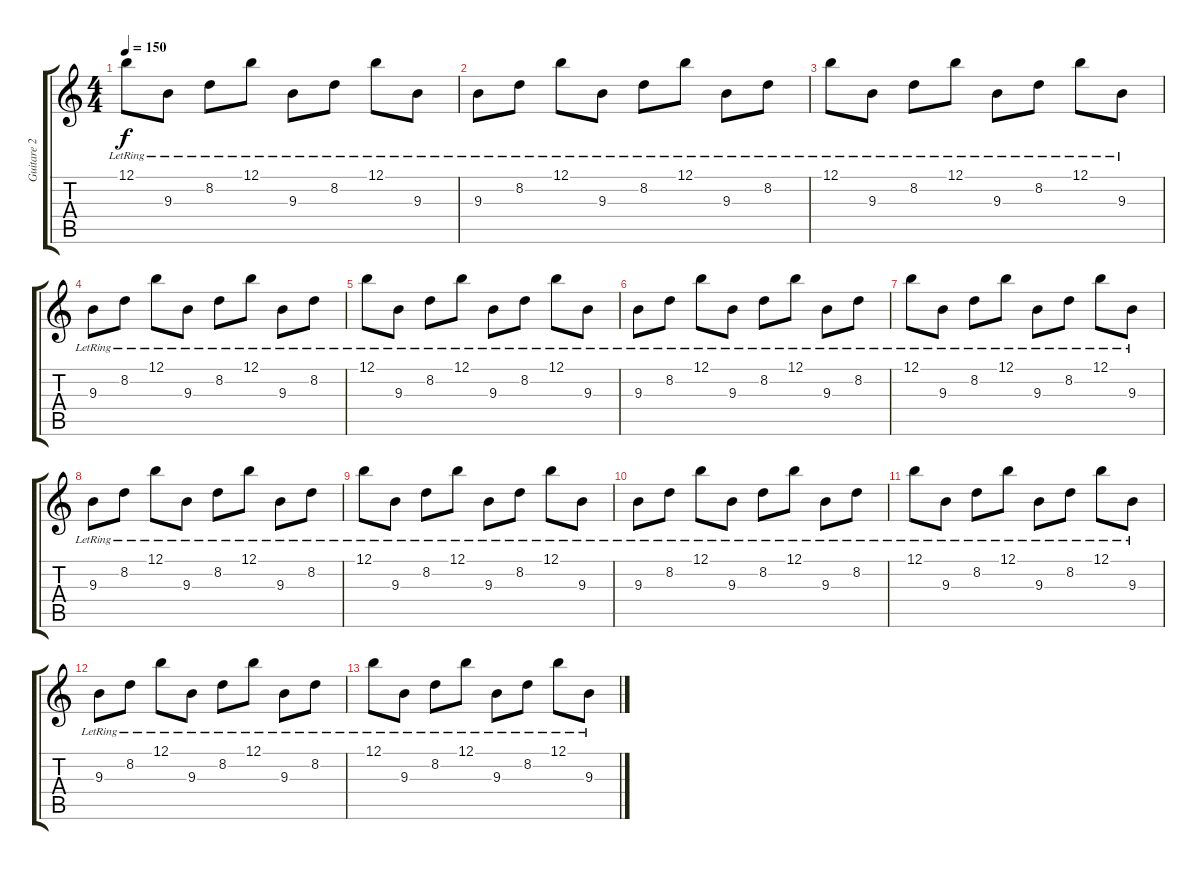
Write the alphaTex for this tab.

\track ("Guitare 2" "Guitare 2") {instrument distortionguitar}
\staff {score tabs}
\tuning (B3 Gb3 D3 A2 E2 B1) {hide}
\ts (4 4)
\tempo 150
\clef g2
\ks c
12.1{lr}.8{dy f} 9.3{lr}.8 8.2{lr}.8 12.1{lr}.8 9.3{lr}.8 8.2{lr}.8 12.1{lr}.8 9.3{lr}.8 |
9.3{lr}.8 8.2{lr}.8 12.1{lr}.8 9.3{lr}.8 8.2{lr}.8 12.1{lr}.8 9.3{lr}.8 8.2{lr}.8 |
12.1{lr}.8 9.3{lr}.8 8.2{lr}.8 12.1{lr}.8 9.3{lr}.8 8.2{lr}.8 12.1{lr}.8 9.3{lr}.8 |
9.3{lr}.8 8.2{lr}.8 12.1{lr}.8 9.3{lr}.8 8.2{lr}.8 12.1{lr}.8 9.3{lr}.8 8.2{lr}.8 |
12.1{lr}.8 9.3{lr}.8 8.2{lr}.8 12.1{lr}.8 9.3{lr}.8 8.2{lr}.8 12.1{lr}.8 9.3{lr}.8 |
9.3{lr}.8 8.2{lr}.8 12.1{lr}.8 9.3{lr}.8 8.2{lr}.8 12.1{lr}.8 9.3{lr}.8 8.2{lr}.8 |
12.1{lr}.8 9.3{lr}.8 8.2{lr}.8 12.1{lr}.8 9.3{lr}.8 8.2{lr}.8 12.1{lr}.8 9.3{lr}.8 |
9.3{lr}.8 8.2{lr}.8 12.1{lr}.8 9.3{lr}.8 8.2{lr}.8 12.1{lr}.8 9.3{lr}.8 8.2{lr}.8 |
12.1{lr}.8 9.3{lr}.8 8.2{lr}.8 12.1{lr}.8 9.3{lr}.8 8.2{lr}.8 12.1{lr}.8 9.3{lr}.8 |
9.3{lr}.8 8.2{lr}.8 12.1{lr}.8 9.3{lr}.8 8.2{lr}.8 12.1{lr}.8 9.3{lr}.8 8.2{lr}.8 |
12.1{lr}.8 9.3{lr}.8 8.2{lr}.8 12.1{lr}.8 9.3{lr}.8 8.2{lr}.8 12.1{lr}.8 9.3{lr}.8 |
9.3{lr}.8 8.2{lr}.8 12.1{lr}.8 9.3{lr}.8 8.2{lr}.8 12.1{lr}.8 9.3{lr}.8 8.2{lr}.8 |
12.1{lr}.8 9.3{lr}.8 8.2{lr}.8 12.1{lr}.8 9.3{lr}.8 8.2{lr}.8 12.1{lr}.8 9.3{lr}.8
